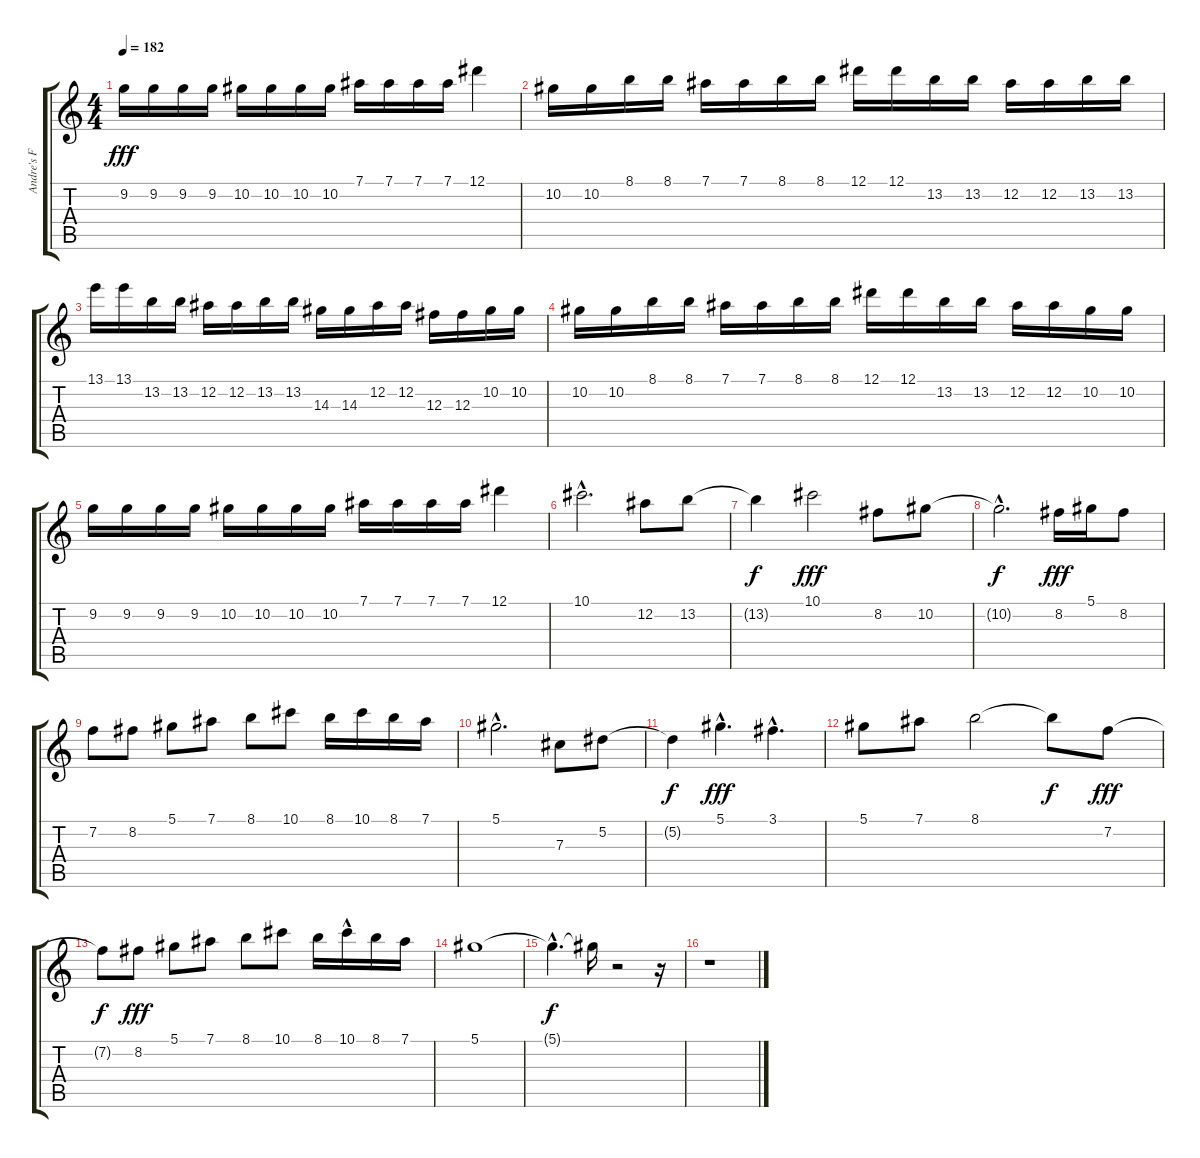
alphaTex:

\track ("Andre's F" "Andre's F") {instrument distortionguitar}
\staff {score tabs}
\tuning (Eb4 Bb3 Gb3 Db3 Ab2 Eb2) {hide}
\ts (4 4)
\tempo 182
\clef g2
\ks c
9.2.16{dy fff} 9.2.16 9.2.16 9.2.16 10.2.16 10.2.16 10.2.16 10.2.16 7.1.16 7.1.16 7.1.16 7.1.16 12.1.4 |
10.2.16 10.2.16 8.1.16 8.1.16 7.1.16 7.1.16 8.1.16 8.1.16 12.1.16 12.1.16 13.2.16 13.2.16 12.2.16 12.2.16 13.2.16 13.2.16 |
13.1.16 13.1.16 13.2.16 13.2.16 12.2.16 12.2.16 13.2.16 13.2.16 14.3.16 14.3.16 12.2.16 12.2.16 12.3.16 12.3.16 10.2.16 10.2.16 |
10.2.16 10.2.16 8.1.16 8.1.16 7.1.16 7.1.16 8.1.16 8.1.16 12.1.16 12.1.16 13.2.16 13.2.16 12.2.16 12.2.16 10.2.16 10.2.16 |
9.2.16 9.2.16 9.2.16 9.2.16 10.2.16 10.2.16 10.2.16 10.2.16 7.1.16 7.1.16 7.1.16 7.1.16 12.1.4 |
10.1{hac}.2{d} 12.2.8 13.2.8 |
13.2{t}.4{dy f} 10.1.2{dy fff} 8.2.8 10.2.8 |
10.2{hac t}.2{d dy f} 8.2.16{dy fff} 5.1.16 8.2.8 |
7.2.8 8.2.8 5.1.8 7.1.8 8.1.8 10.1.8 8.1.16 10.1.16 8.1.16 7.1.16 |
5.1{hac}.2{d} 7.3.8 5.2.8 |
5.2{t}.4{dy f} 5.1{hac}.4{d dy fff} 3.1{hac}.4{d} |
5.1.8 7.1.8 8.1.2 8.1{t}.8{dy f} 7.2.8{dy fff} |
7.2{t}.8{dy f} 8.2.8{dy fff} 5.1.8 7.1.8 8.1.8 10.1.8 8.1.16 10.1{hac}.16 8.1.16 7.1.16 |
5.1.1 |
5.1{hac t}.4{d dy f} 5.1{t}.16 r.2 r.16 |
r.1
